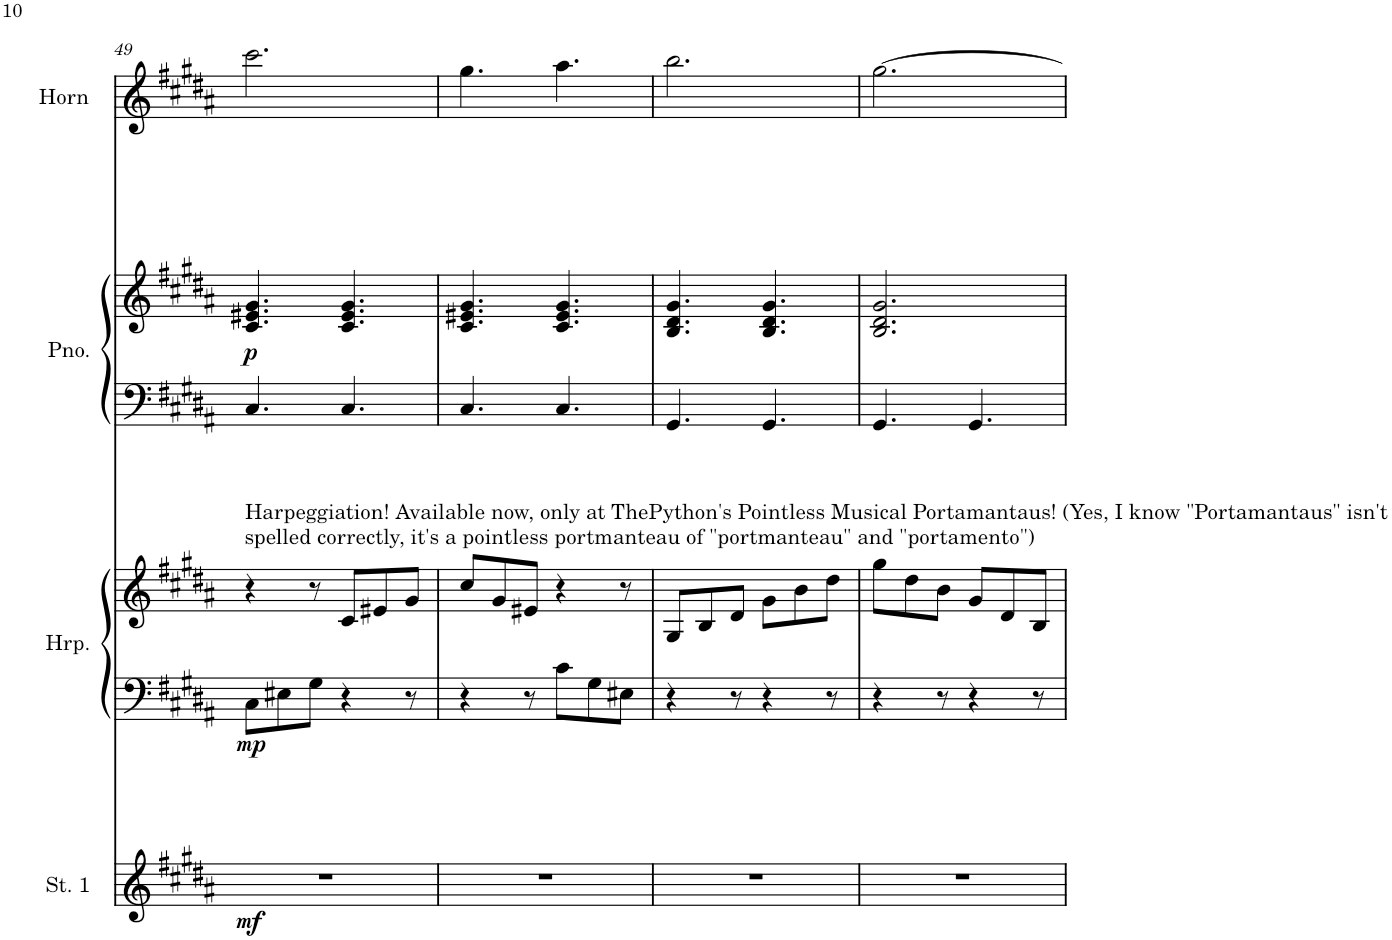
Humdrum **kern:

**kern	**kern	**dynam	**kern	**kern	**dynam	**kern	**kern
*part4	*part4	*part4	*part3	*part3	*part3	*part2	*part1
*staff6	*staff5	*staff5/6	*staff4	*staff3	*staff3/4	*staff2	*staff1
*I"Harp	*	*	*I"Piano	*	*	*I"Horn	*I"Piccolo
*I'Hrp.	*	*	*I'Pno.	*	*	*I'Horn	*I'Picc.
!!LO:PB:g=z
*clefF4	*clefG2	*	*clefF4	*clefG2	*	*clefG2	*clefG2
*	*	*	*	*	*	*Trd7c12	*Trd-7c-12
*k[f#c#g#d#a#]	*k[f#c#g#d#a#]	*	*k[f#c#g#d#a#]	*k[f#c#g#d#a#]	*	*k[f#c#g#d#a#]	*k[f#c#g#d#a#]
*M6/8	*M6/8	*	*M6/8	*M6/8	*	*M6/8	*M6/8
=49	=49	=49	=49	=49	=49	=49	=49
!	!LO:TX:a:t=Harpeggiation! Available now, only at ThePython's Pointless Musical Portamantaus! (Yes, I know "Portamantaus" isn't	!	!	!	!	!	!
!	!LO:TX:a:t=spelled correctly, it's a pointless portmanteau of "portmanteau" and "portamento")	!	!	!	!	!	!
!	!	!LO:DY:b=2	!	!	!LO:DY:b	!	!
8C#\L	4r	mp	4.C#/	4.c#/ 4.e#X/ 4.g#/	p	2.ccc#\	2.r
8E#X\	.	.	.	.	.	.	.
8G#\J	8r	.	.	.	.	.	.
4r	8c#/L	.	4.C#/	4.c#/ 4.e#/ 4.g#/	.	.	.
.	8e#X/	.	.	.	.	.	.
8r	8g#/J	.	.	.	.	.	.
=50	=50	=50	=50	=50	=50	=50	=50
4r	8cc#/L	.	4.C#/	4.c#/ 4.e#X/ 4.g#/	.	4.gg#\	2.r
.	8g#/	.	.	.	.	.	.
8r	8e#X/J	.	.	.	.	.	.
8c#\L	4r	.	4.C#/	4.c#/ 4.e#/ 4.g#/	.	4.aa#\	.
8G#\	.	.	.	.	.	.	.
8E#X\J	8r	.	.	.	.	.	.
=51	=51	=51	=51	=51	=51	=51	=51
4r	8G#/L	.	4.GG#/	4.B/ 4.d#/ 4.g#/	.	2.bb\	2.r
.	8B/	.	.	.	.	.	.
8r	8d#/J	.	.	.	.	.	.
4r	8g#\L	.	4.GG#/	4.B/ 4.d#/ 4.g#/	.	.	.
.	8b\	.	.	.	.	.	.
8r	8dd#\J	.	.	.	.	.	.
=52	=52	=52	=52	=52	=52	=52	=52
4r	8gg#\L	.	4.GG#/	2.B/ 2.d#/ 2.g#/	.	[2.gg#\	2.r
.	8dd#\	.	.	.	.	.	.
8r	8b\J	.	.	.	.	.	.
4r	8g#/L	.	4.GG#/	.	.	.	.
.	8d#/	.	.	.	.	.	.
8r	8B/J	.	.	.	.	.	.
=	=	=	=	=	=	=	=
*-	*-	*-	*-	*-	*-	*-	*-
